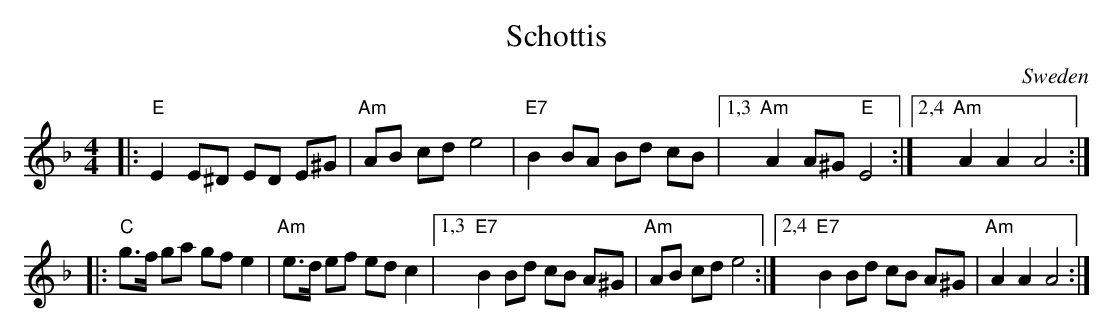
X:1
T: Schottis
O: Sweden
M: 4/4
L: 1/8
K: Dm
|: "E"E2 E^D ED E^G | "Am"AB cd e4 | "E7"B2 BA Bd cB \
|1,3 "Am"A2 A^G "E"E4 :|2,4 "Am"A2 A2 A4 :|
|: "C"g>f ga gf e2  | "Am"e>d ef ed c2 \
|1,3 "E7"B2 Bd cB A^G | "Am"AB cd e4 \
:|2,4 "E7"B2 Bd cB A^G | "Am"A2 A2 A4 :|
